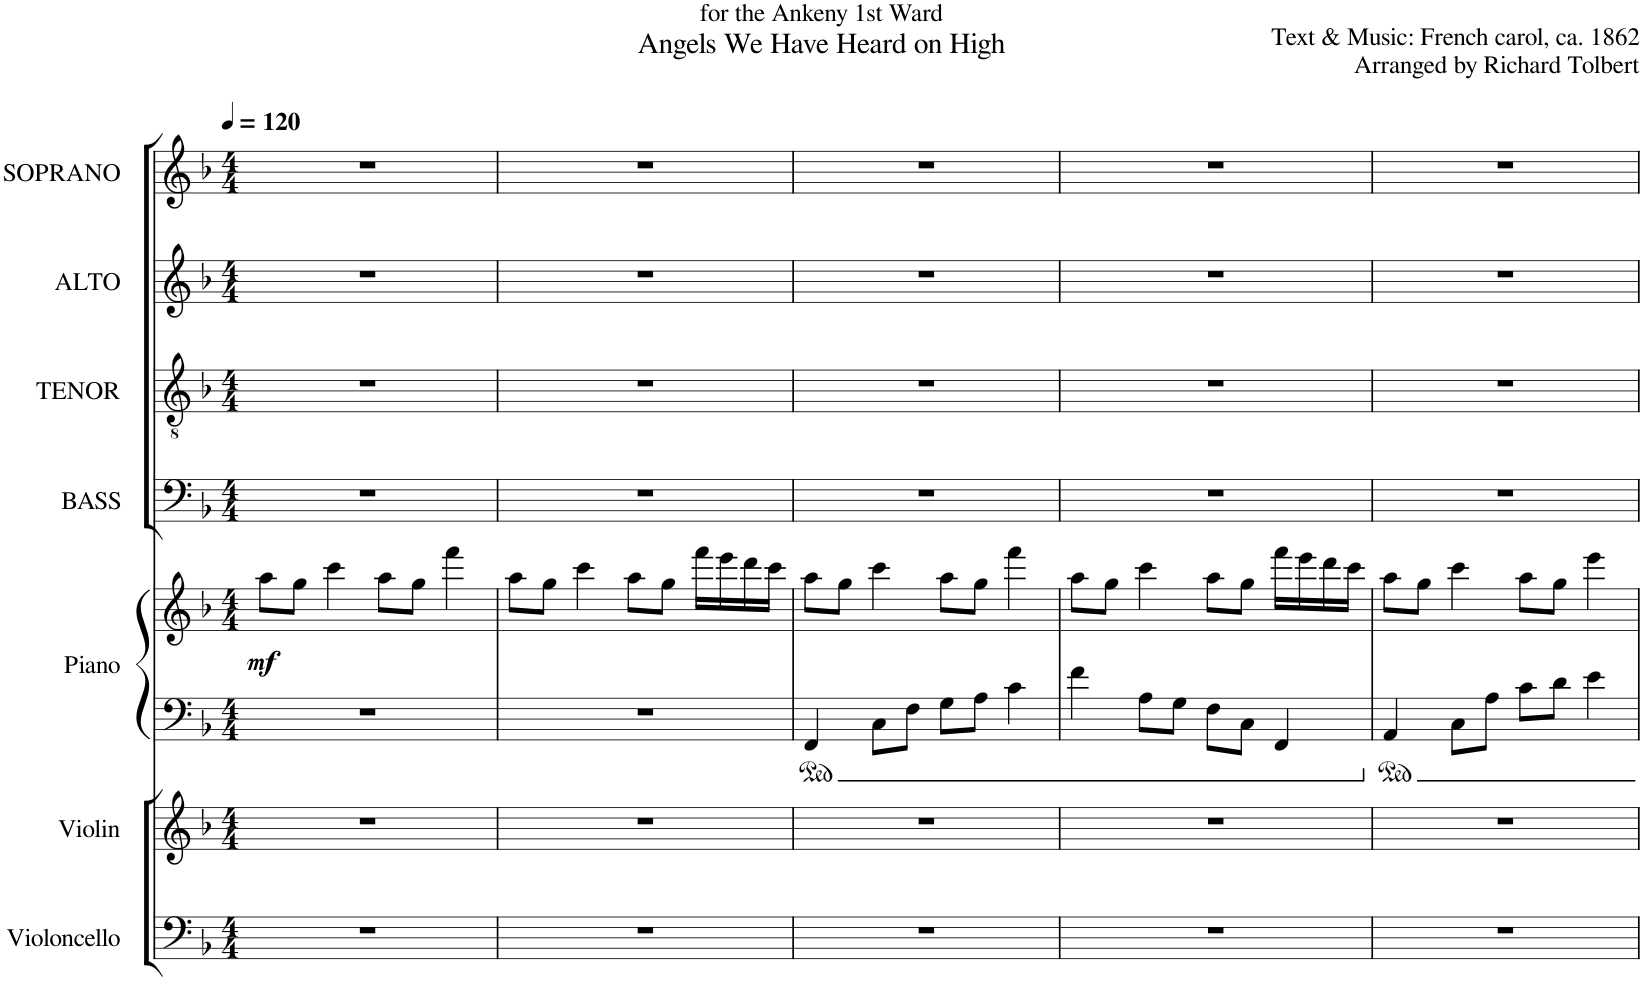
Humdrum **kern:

**kern	**kern	**kern	**kern	**dynam	**kern	**kern	**kern	**kern
*part7	*part6	*part5	*part5	*part5	*part4	*part3	*part2	*part1
*staff8	*staff7	*staff6	*staff5	*staff5/6	*staff4	*staff3	*staff2	*staff1
*I"Violoncello	*I"Violin	*I"Piano	*	*	*I"BASS	*I"TENOR	*I"ALTO	*I"SOPRANO
*I'Vc.	*I'Vln.	*I'Pno.	*	*	*I'B.	*I'T.	*I'A.	*I'S.
*clefF4	*clefG2	*clefF4	*clefG2	*	*clefF4	*clefGv2	*clefG2	*clefG2
*k[b-]	*k[b-]	*k[b-]	*k[b-]	*	*k[b-]	*k[b-]	*k[b-]	*k[b-]
*M4/4	*M4/4	*M4/4	*M4/4	*	*M4/4	*M4/4	*M4/4	*M4/4
*MM120	*MM120	*MM120	*MM120	*	*MM120	*MM120	*MM120	*MM120
=1	=1	=1	=1	=1	=1	=1	=1	=1
!	!	!	!	!LO:DY:b	!	!	!	!
1r	1r	1r	8aa\L	mf	1r	1r	1r	1r
.	.	.	8gg\J	.	.	.	.	.
.	.	.	4ccc\	.	.	.	.	.
.	.	.	8aa\L	.	.	.	.	.
.	.	.	8gg\J	.	.	.	.	.
.	.	.	4fff\	.	.	.	.	.
=2	=2	=2	=2	=2	=2	=2	=2	=2
1r	1r	1r	8aa\L	.	1r	1r	1r	1r
.	.	.	8gg\J	.	.	.	.	.
.	.	.	4ccc\	.	.	.	.	.
.	.	.	8aa\L	.	.	.	.	.
.	.	.	8gg\J	.	.	.	.	.
.	.	.	16fff\LL	.	.	.	.	.
.	.	.	16eee\	.	.	.	.	.
.	.	.	16ddd\	.	.	.	.	.
.	.	.	16ccc\JJ	.	.	.	.	.
=3	=3	=3	=3	=3	=3	=3	=3	=3
1r	1r	4FF/	8aa\L	.	1r	1r	1r	1r
.	.	.	8gg\J	.	.	.	.	.
.	.	8C\L	4ccc\	.	.	.	.	.
.	.	8F\J	.	.	.	.	.	.
.	.	8G\L	8aa\L	.	.	.	.	.
.	.	8A\J	8gg\J	.	.	.	.	.
.	.	4c\	4fff\	.	.	.	.	.
=4	=4	=4	=4	=4	=4	=4	=4	=4
1r	1r	4f\	8aa\L	.	1r	1r	1r	1r
.	.	.	8gg\J	.	.	.	.	.
.	.	8A\L	4ccc\	.	.	.	.	.
.	.	8G\J	.	.	.	.	.	.
.	.	8F\L	8aa\L	.	.	.	.	.
.	.	8C\J	8gg\J	.	.	.	.	.
.	.	4FF/	16fff\LL	.	.	.	.	.
.	.	.	16eee\	.	.	.	.	.
.	.	.	16ddd\	.	.	.	.	.
.	.	.	16ccc\JJ	.	.	.	.	.
=5	=5	=5	=5	=5	=5	=5	=5	=5
1r	1r	4AA/	8aa\L	.	1r	1r	1r	1r
.	.	.	8gg\J	.	.	.	.	.
.	.	8C\L	4ccc\	.	.	.	.	.
.	.	8A\J	.	.	.	.	.	.
.	.	8c\L	8aa\L	.	.	.	.	.
.	.	8d\J	8gg\J	.	.	.	.	.
.	.	4e\	4eee\	.	.	.	.	.
=	=	=	=	=	=	=	=	=
*-	*-	*-	*-	*-	*-	*-	*-	*-
